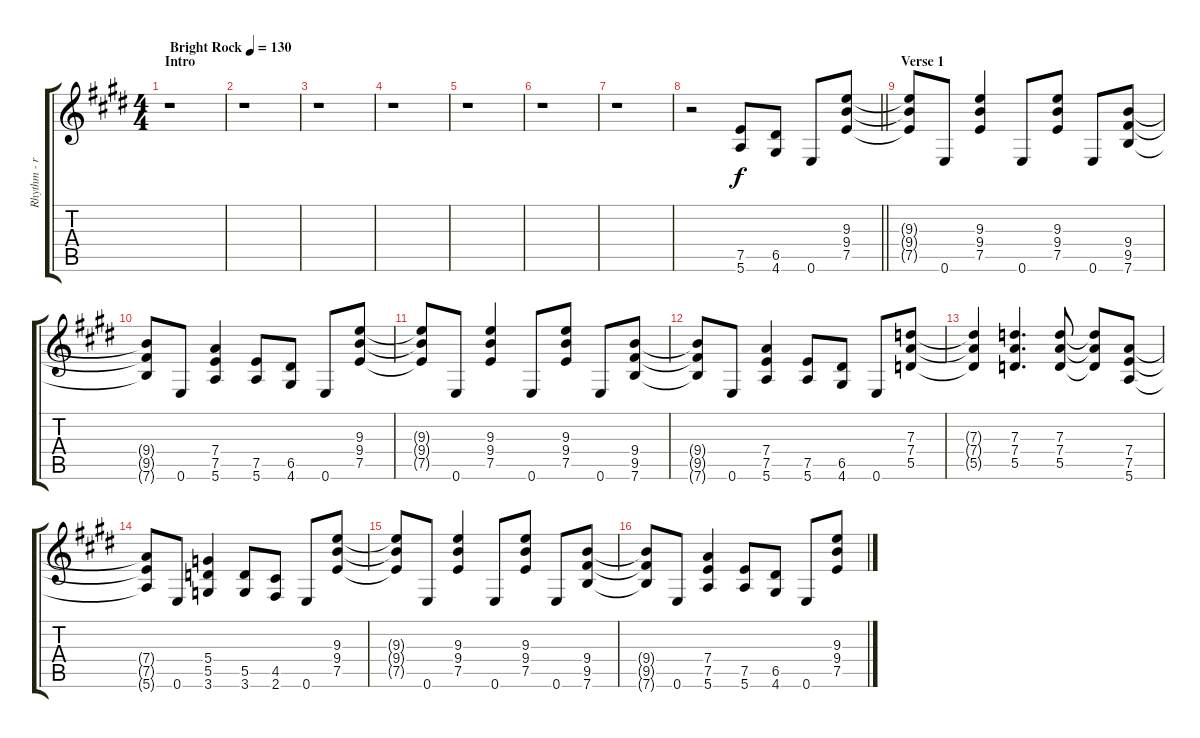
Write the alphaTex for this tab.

\track ("Rhythm - right" "Rhythm - r") {instrument overdrivenguitar}
\staff {score tabs}
\tuning (E4 B3 G3 D3 A2 E2) {hide}
\ts (4 4)
\section ("" "Intro")
\tempo (130 "Bright Rock")
\clef g2
\ks e
r.1{dy f instrument overdrivenguitar} |
\ks c#minor
r.1 |
r.1 |
r.1 |
\ks e
r.1 |
\ks c#minor
r.1 |
r.1 |
\barLineRight lightlight
r.2 (7.5 5.6).8 (6.5 4.6).8 0.6.8 (9.3 9.4 7.5).8 |
\section ("" "Verse 1")
\ks e
(9.3{t} 9.4{t} 7.5{t}).8 0.6.8 (9.3 9.4 7.5).4 0.6.8 (9.3 9.4 7.5).8 0.6.8 (9.4 9.5 7.6).8 |
\ks c#minor
(9.4{t} 9.5{t} 7.6{t}).8 0.6.8 (7.4 7.5 5.6).4 (7.5 5.6).8 (6.5 4.6).8 0.6.8 (9.3 9.4 7.5).8 |
\ks e
(9.3{t} 9.4{t} 7.5{t}).8 0.6.8 (9.3 9.4 7.5).4 0.6.8 (9.3 9.4 7.5).8 0.6.8 (9.4 9.5 7.6).8 |
\ks c#minor
(9.4{t} 9.5{t} 7.6{t}).8 0.6.8 (7.4 7.5 5.6).4 (7.5 5.6).8 (6.5 4.6).8 0.6.8 (7.3 7.4 5.5).8 |
\ks e
(7.3{t} 7.4{t} 5.5{t}).4 (7.3 7.4 5.5).4{d} (7.3 7.4 5.5).8 (7.3{t} 7.4{t} 5.5{t}).8 (7.4 7.5 5.6).8 |
\ks c#minor
(7.4{t} 7.5{t} 5.6{t}).8 0.6.8 (5.4 5.5 3.6).4 (5.5 3.6).8 (4.5 2.6).8 0.6.8 (9.3 9.4 7.5).8 |
\ks e
(9.3{t} 9.4{t} 7.5{t}).8 0.6.8 (9.3 9.4 7.5).4 0.6.8 (9.3 9.4 7.5).8 0.6.8 (9.4 9.5 7.6).8 |
\ks c#minor
(9.4{t} 9.5{t} 7.6{t}).8 0.6.8 (7.4 7.5 5.6).4 (7.5 5.6).8 (6.5 4.6).8 0.6.8 (9.3 9.4 7.5).8
